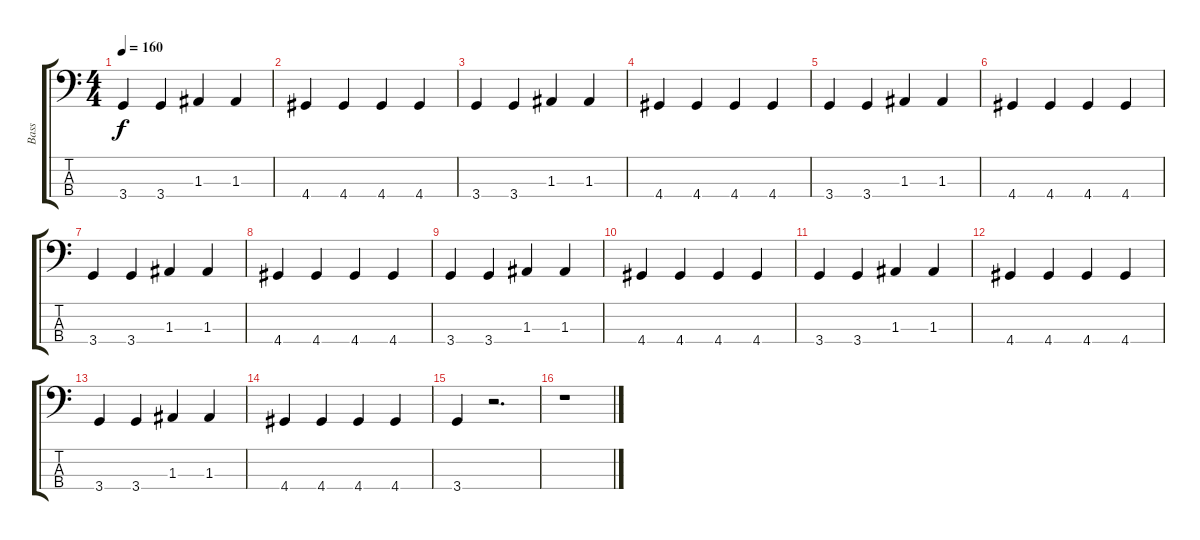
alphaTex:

\track ("Bass" "Bass") {instrument electricbasspick}
\staff {score tabs}
\tuning (G2 D2 A1 E1) {hide}
\ts (4 4)
\tempo 160
\clef f4
\ks c
3.4.4{dy f} 3.4.4 1.3.4 1.3.4 |
4.4.4 4.4.4 4.4.4 4.4.4 |
3.4.4 3.4.4 1.3.4 1.3.4 |
4.4.4 4.4.4 4.4.4 4.4.4 |
3.4.4 3.4.4 1.3.4 1.3.4 |
4.4.4 4.4.4 4.4.4 4.4.4 |
3.4.4 3.4.4 1.3.4 1.3.4 |
4.4.4 4.4.4 4.4.4 4.4.4 |
3.4.4 3.4.4 1.3.4 1.3.4 |
4.4.4 4.4.4 4.4.4 4.4.4 |
3.4.4 3.4.4 1.3.4 1.3.4 |
4.4.4 4.4.4 4.4.4 4.4.4 |
3.4.4 3.4.4 1.3.4 1.3.4 |
4.4.4 4.4.4 4.4.4 4.4.4 |
3.4.4 r.2{d} |
r.1
